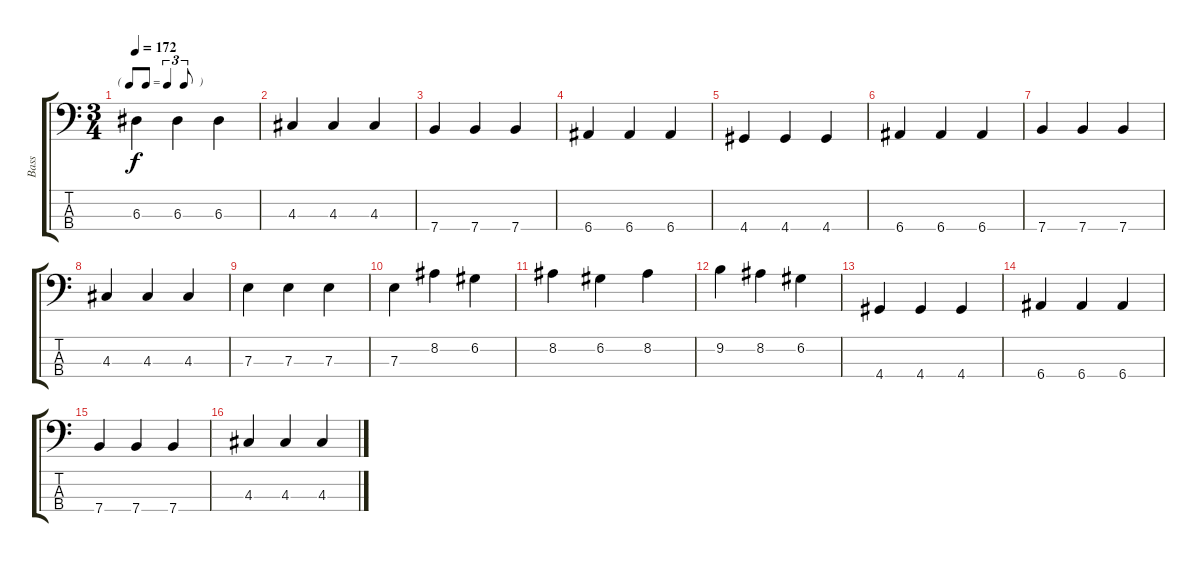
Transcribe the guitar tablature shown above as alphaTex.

\track ("Bass" "Bass") {instrument electricbassfinger}
\staff {score tabs}
\tuning (G2 D2 A1 E1) {hide}
\ts (3 4)
\tf triplet8th
\tempo 172
\clef f4
\ks c
6.3.4{dy f} 6.3.4 6.3.4 |
4.3.4 4.3.4 4.3.4 |
7.4.4 7.4.4 7.4.4 |
6.4.4 6.4.4 6.4.4 |
4.4.4 4.4.4 4.4.4 |
6.4.4 6.4.4 6.4.4 |
7.4.4 7.4.4 7.4.4 |
4.3.4 4.3.4 4.3.4 |
7.3.4 7.3.4 7.3.4 |
7.3.4 8.2.4 6.2.4 |
8.2.4 6.2.4 8.2.4 |
9.2.4 8.2.4 6.2.4 |
4.4.4 4.4.4 4.4.4 |
6.4.4 6.4.4 6.4.4 |
7.4.4 7.4.4 7.4.4 |
4.3.4 4.3.4 4.3.4
